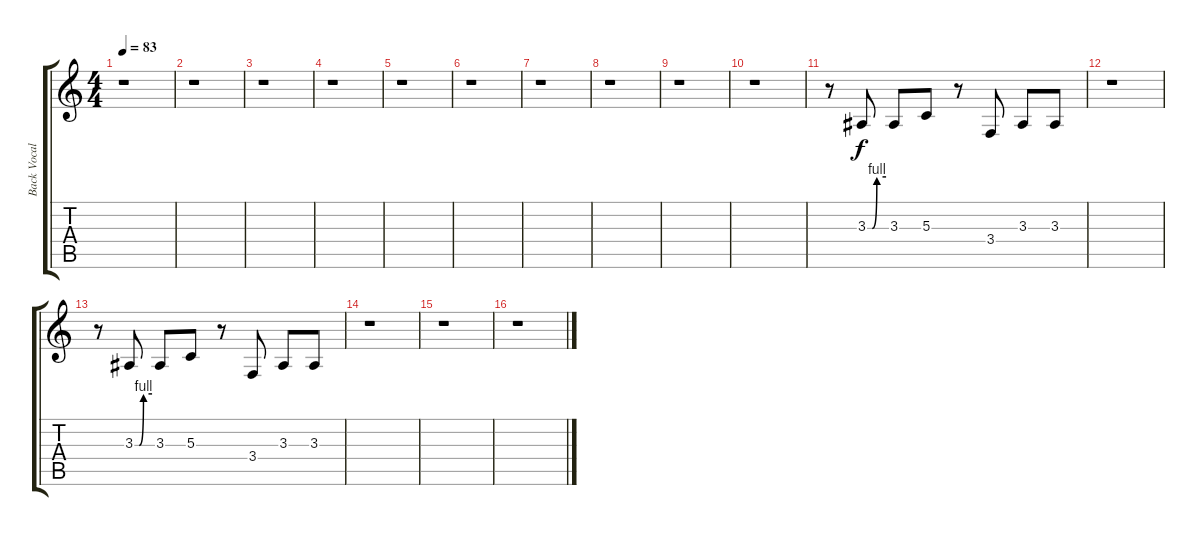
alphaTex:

\track ("Back VocalZ" "Back Vocal") {instrument lead2sawtooth}
\staff {score tabs}
\tuning (E4 B3 G3 D3 A2 E2) {hide}
\ts (4 4)
\tempo 83
\clef g2
\ks c
r.1{dy f instrument lead2sawtooth} |
r.1 |
r.1 |
r.1 |
r.1 |
r.1 |
r.1 |
r.1 |
r.1 |
r.1 |
r.8 3.3{be (custom 0 0 15 0 30 4 60 4)}.8 3.3.8 5.3.8 r.8 3.4.8 3.3.8 3.3.8 |
r.1 |
r.8 3.3{be (custom 0 0 15 0 30 4 60 4)}.8 3.3.8 5.3.8 r.8 3.4.8 3.3.8 3.3.8 |
r.1 |
r.1 |
r.1
